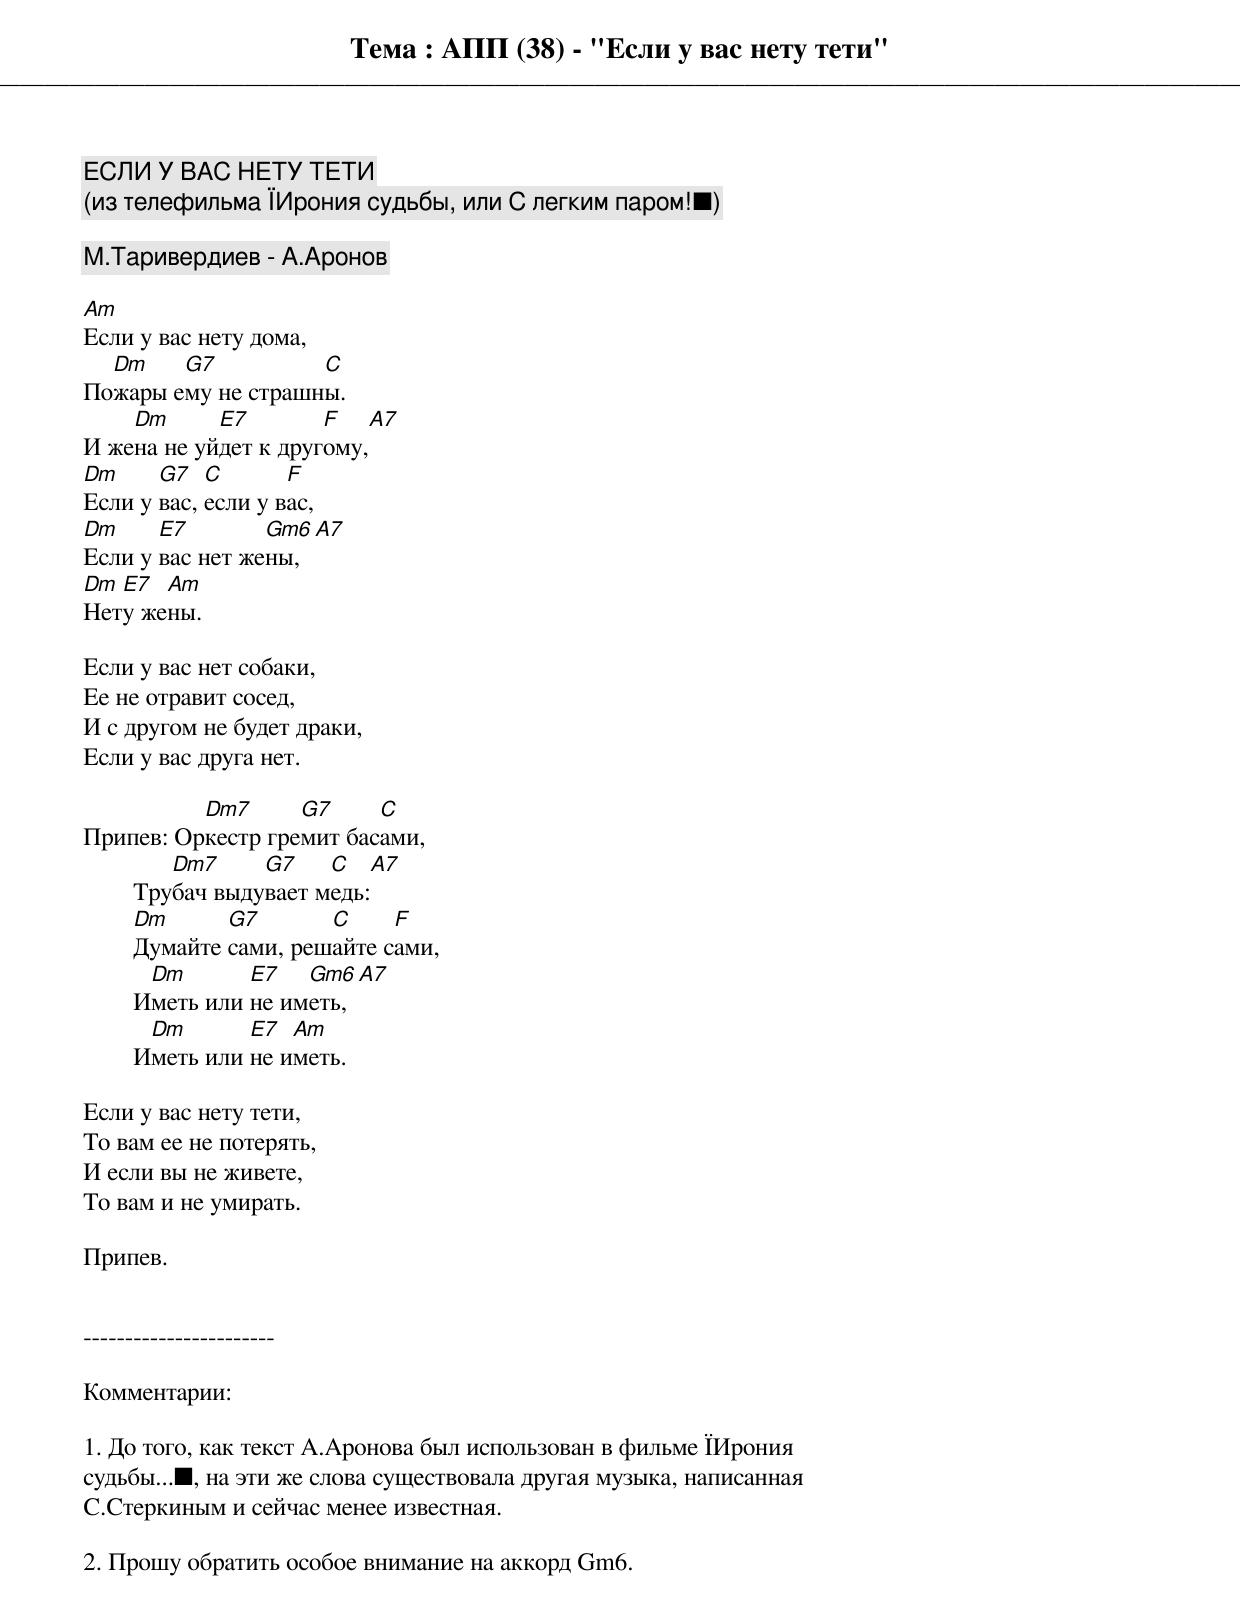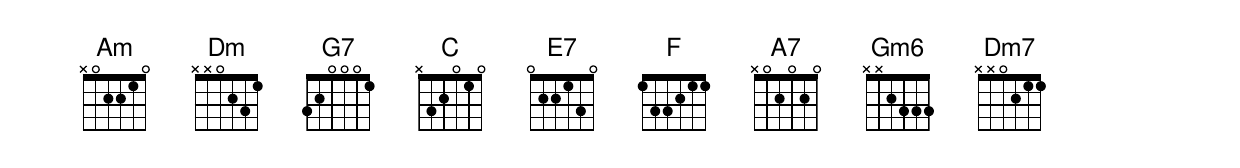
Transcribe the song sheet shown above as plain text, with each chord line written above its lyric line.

 Тема : АПП (38) - "Если у вас нету тети"
────────────────────────────────────────────────────────────────────────────────
ЕСЛИ У ВАС HЕТУ ТЕТИ
(из телефильма ЇИрония судьбы, или С легким паром!■)

М.Таривердиев - А.Аронов

Am
Если у вас нету дома,
  Dm    G7          C
Пожары ему не страшны.
    Dm      E7        F    A7
И жена не уйдет к другому,
Dm     G7   C       F
Если у вас, если у вас,
Dm     E7        Gm6  A7
Если у вас нет жены,
Dm E7  Am
Hету жены.

Если у вас нет собаки,
Ее не отравит сосед,
И с другом не будет драки,
Если у вас друга нет.

          Dm7      G7     C
Припев: Оркестр гремит басами,
           Dm7     G7    C    A7
        Трубач выдувает медь:
        Dm      G7       C     F
        Думайте сами, решайте сами,
         Dm       E7   Gm6  A7
        Иметь или не иметь,
         Dm       E7  Am
        Иметь или не иметь.

Если у вас нету тети,
То вам ее не потерять,
И если вы не живете,
То вам и не умирать.

Припев.


-----------------------

Комментарии:

1. До того, как текст А.Аронова был использован в фильме ЇИрония
судьбы...■, на эти же слова существовала другая музыка, написанная
С.Стеркиным и сейчас менее известная.

2. Прошу обратить особое внимание на аккорд Gm6.
